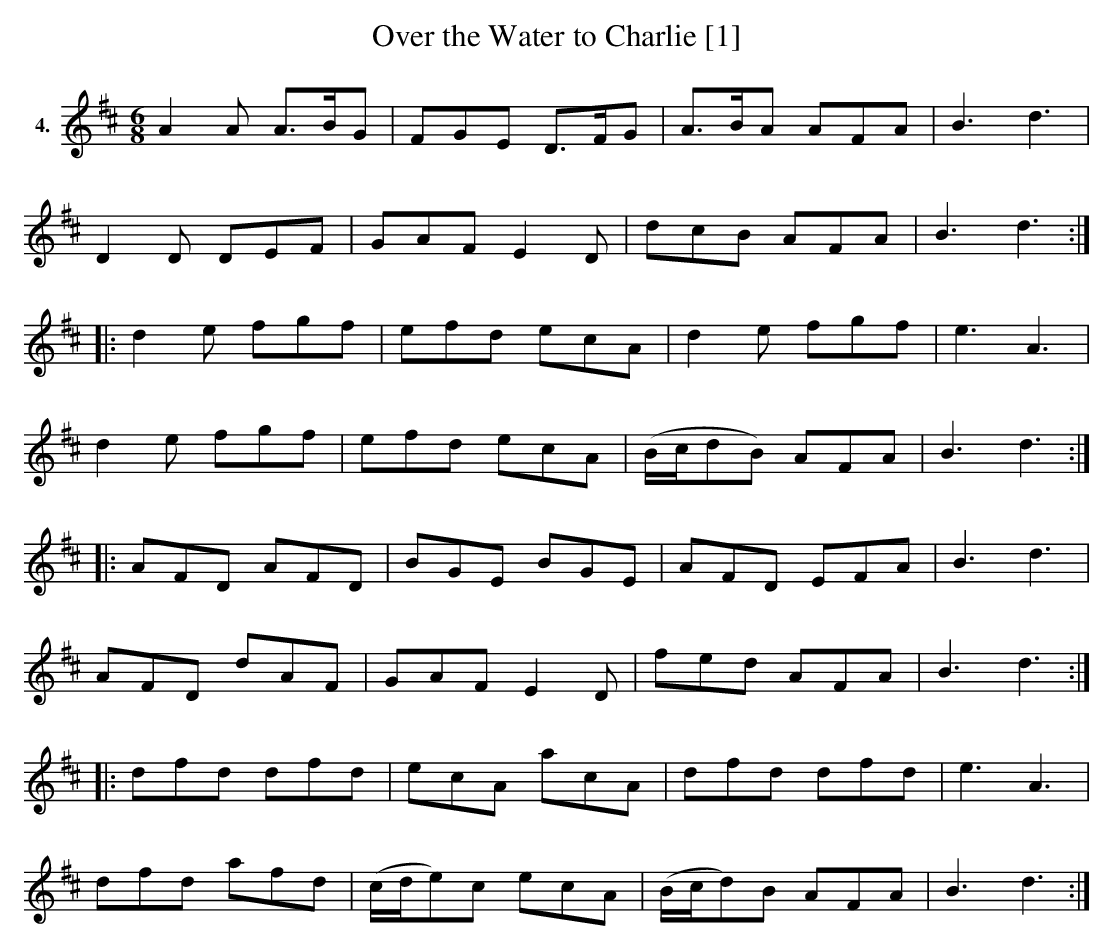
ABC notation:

X:1
T:Over the Water to Charlie [1]
M:6/8
L:1/8
K:D
V:1 clef=treble name="4."
[V:1] A2A A>BG | FGE D>FG | A>BA AFA | B3d3 |
D2D DEF | GAF E2D | dcB AFA | B3d3 :|
|: d2e fgf | efd ecA | d2e fgf | e3 A3 |
d2e fgf | efd ecA | (B/c/dB) AFA | B3 d3 :|
|: AFD AFD | BGE BGE | AFD EFA | B3d3 |
AFD dAF | GAF E2D | fed AFA | B3d3 :|
|: dfd dfd | ecA acA | dfd dfd | e3A3 |
dfd afd | (c/d/e)c ecA | (B/c/d)B AFA | B3d3 :|]
